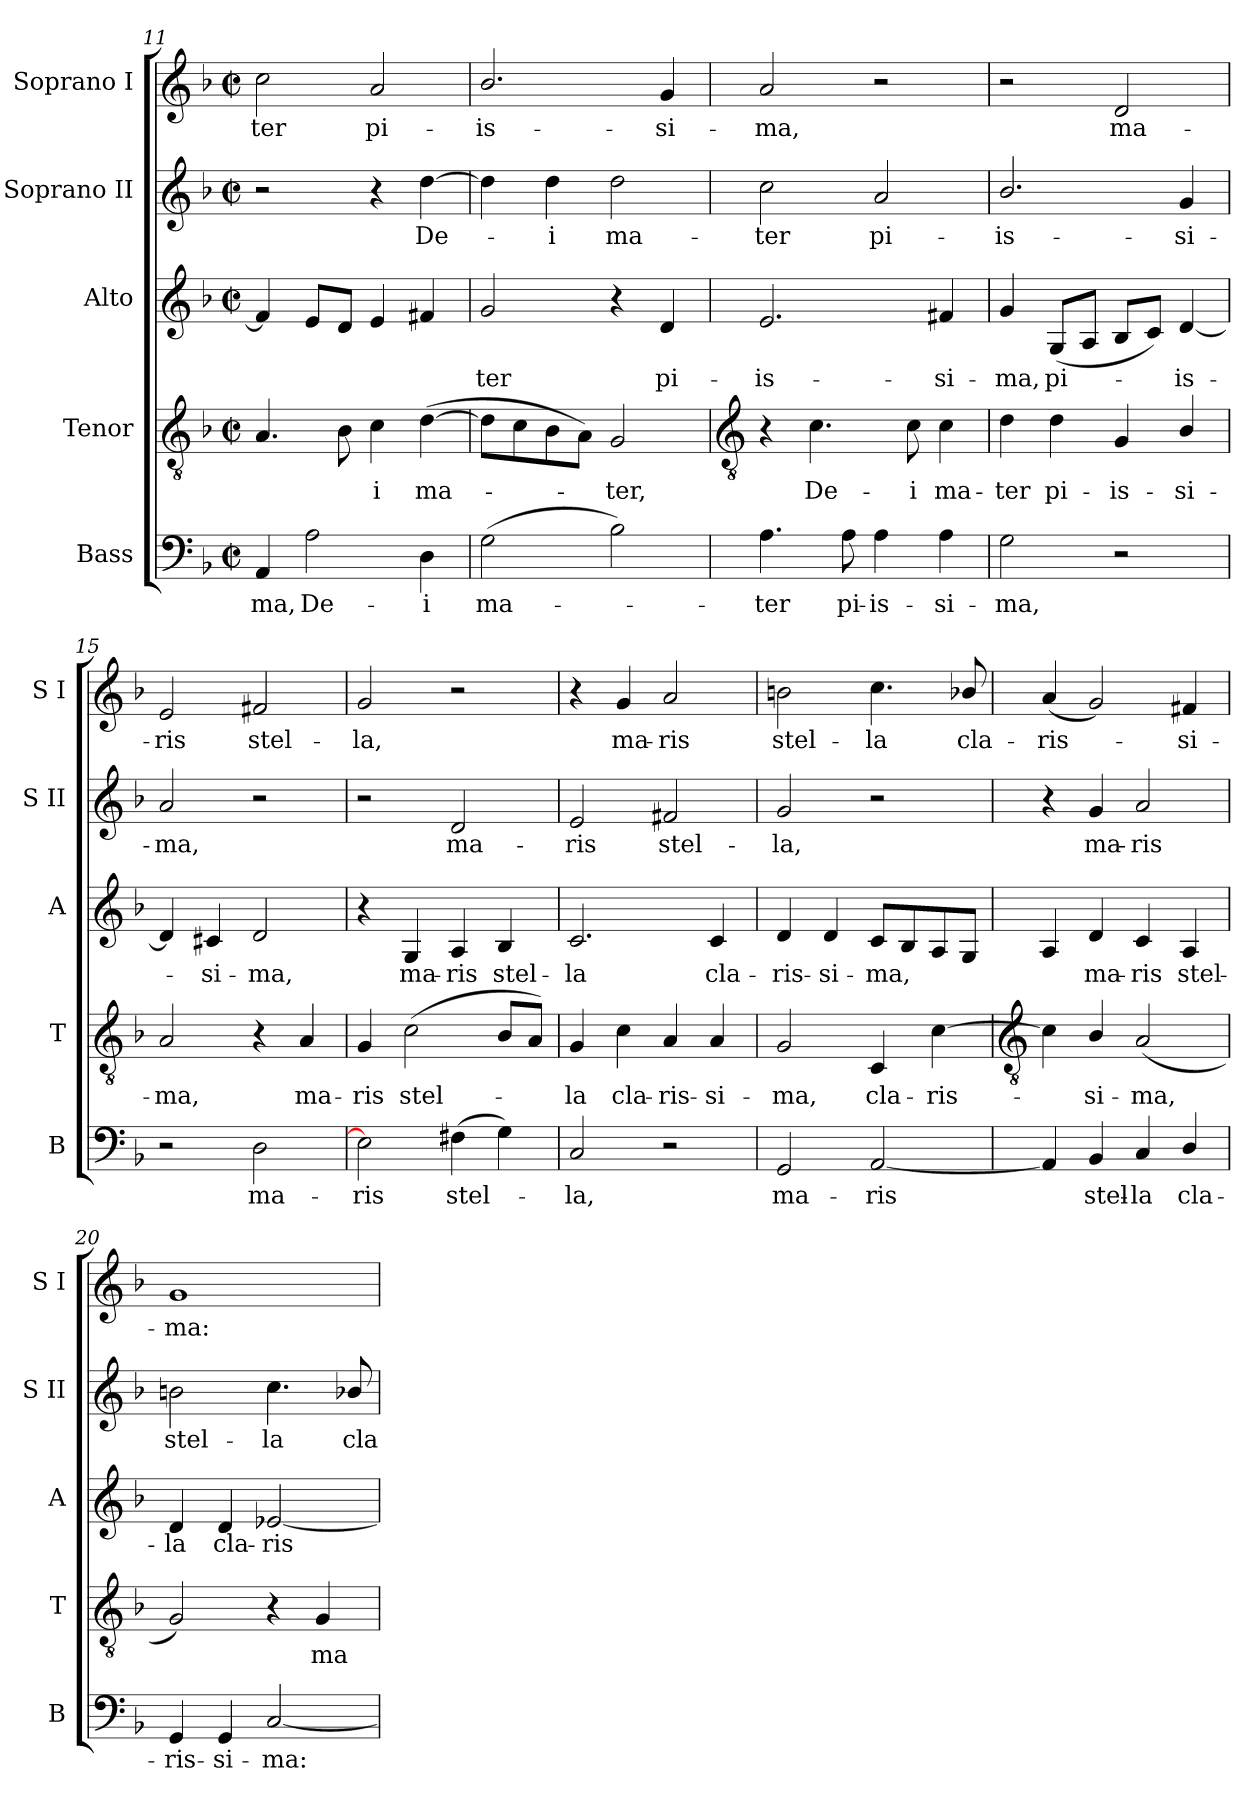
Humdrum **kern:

**kern	**text	**kern	**text	**kern	**text	**kern	**text	**kern	**text
*part5	*part5	*part4	*part4	*part3	*part3	*part2	*part2	*part1	*part1
*staff5	*staff5	*staff4	*staff4	*staff3	*staff3	*staff2	*staff2	*staff1	*staff1
*I"Bass	*	*I"Tenor	*	*I"Alto	*	*I"Soprano II	*	*I"Soprano I	*
*I'B	*	*I'T	*	*I'A	*	*I'S II	*	*I'S I	*
*clefF4	*	*clefGv2	*	*clefG2	*	*clefG2	*	*clefG2	*
*k[b-]	*	*k[b-]	*	*k[b-]	*	*k[b-]	*	*k[b-]	*
*F:	*	*F:	*	*F:	*	*F:	*	*F:	*
*M2/2	*	*M2/2	*	*M2/2	*	*M2/2	*	*M2/2	*
*met(c|)	*	*met(c|)	*	*met(c|)	*	*met(c|)	*	*met(c|)	*
=11	=11	=11	=11	=11	=11	=11	=11	=11	=11
!	!LO:LY:b	!	!	!	!	!	!	!	!LO:LY:b
4AA	-ma,	4.A	.	4f]	.	2r	.	2cc	-ter
!	!LO:LY:b	!	!	!	!	!	!	!	!
2A	De-	.	.	8eL	.	.	.	.	.
.	.	8B-	.	8dJ	.	.	.	.	.
!	!	!	!LO:LY:b	!	!	!	!	!	!LO:LY:b
.	.	4c	i	4e	.	4r	.	2a	pi-
!	!LO:LY:b	!	!LO:LY:b	!	!	!	!LO:LY:b	!	!
4D	-i	(>[4d	ma-	4f#X	.	[4dd	De-	.	.
=12	=12	=12	=12	=12	=12	=12	=12	=12	=12
!	!LO:LY:b	!	!	!	!LO:LY:b	!	!	!	!LO:LY:b
(>2G	ma-	8dL]	.	2g	ter	4dd]	.	2.b-/	-is-
.	.	8c	.	.	.	.	.	.	.
!	!	!	!	!	!	!	!LO:LY:b	!	!
.	.	8B-	.	.	.	4dd	i	.	.
.	.	8AJ)	.	.	.	.	.	.	.
!	!	!	!LO:LY:b	!	!	!	!LO:LY:b	!	!
2B-)	.	2G	ter,	4r	.	2dd	ma-	.	.
!	!	!	!	!	!LO:LY:b	!	!	!	!LO:LY:b
.	.	.	.	4d	pi-	.	.	4g	-si-
!!LO:LB:g=z
=13	=13	=13	=13	=13	=13	=13	=13	=13	=13
*	*	*clefGv2	*	*	*	*	*	*	*
!	!LO:LY:b	!	!	!	!LO:LY:b	!	!LO:LY:b	!	!LO:LY:b
4.A	ter	4r	.	2.e	-is-	2cc	-ter	2a	-ma,
!	!	!	!LO:LY:b	!	!	!	!	!	!
.	.	4.c	De-	.	.	.	.	.	.
!	!LO:LY:b	!	!	!	!	!	!	!	!
8A	pi-	.	.	.	.	.	.	.	.
!	!LO:LY:b	!	!	!	!	!	!LO:LY:b	!	!
4A	-is-	.	.	.	.	2a	pi-	2r	.
!	!	!	!LO:LY:b	!	!	!	!	!	!
.	.	8c	-i	.	.	.	.	.	.
!	!LO:LY:b	!	!LO:LY:b	!	!LO:LY:b	!	!	!	!
4A	-si-	4c	ma-	4f#X	-si-	.	.	.	.
=14	=14	=14	=14	=14	=14	=14	=14	=14	=14
!	!LO:LY:b	!	!LO:LY:b	!	!LO:LY:b	!	!LO:LY:b	!	!
2G	-ma,	4d	-ter	4g	-ma,	2.b-/	-is-	2r	.
!	!	!	!LO:LY:b	!	!LO:LY:b	!	!	!	!
.	.	4d	pi-	(<8GL	pi-	.	.	.	.
.	.	.	.	8AJ	.	.	.	.	.
!	!	!	!LO:LY:b	!	!	!	!	!	!LO:LY:b
2r	.	4G	-is-	8B-L	.	.	.	2d	ma-
.	.	.	.	8cJ)	.	.	.	.	.
!	!	!	!LO:LY:b	!	!LO:LY:b	!	!LO:LY:b	!	!
.	.	4B-/	-si-	[4d	is-	4g	-si-	.	.
=15	=15	=15	=15	=15	=15	=15	=15	=15	=15
!	!	!	!LO:LY:b	!	!	!	!LO:LY:b	!	!LO:LY:b
2r	.	2A	-ma,	4d]	.	2a	-ma,	2e	-ris
!	!	!	!	!	!LO:LY:b	!	!	!	!
.	.	.	.	4c#X	si-	.	.	.	.
!	!LO:LY:b	!	!	!	!LO:LY:b	!	!	!	!LO:LY:b
2D	ma-	4r	.	2d	-ma,	2r	.	2f#X	stel-
!	!	!	!LO:LY:b	!	!	!	!	!	!
.	.	4A	ma-	.	.	.	.	.	.
=16	=16	=16	=16	=16	=16	=16	=16	=16	=16
!	!LO:LY:b	!	!LO:LY:b	!	!	!	!	!	!LO:LY:b
2E]	-ris	4G	-ris	4r	.	2r	.	2g	-la,
!	!	!	!LO:LY:b	!	!LO:LY:b	!	!	!	!
.	.	(<2c	stel-	4G	ma-	.	.	.	.
!	!LO:LY:b	!	!	!	!LO:LY:b	!	!LO:LY:b	!	!
(>4F#X	stel-	.	.	4A	-ris	2d	ma-	2r	.
!	!	!	!	!	!LO:LY:b	!	!	!	!
4G)	.	8B-L	.	4B-	stel-	.	.	.	.
.	.	8AJ)	.	.	.	.	.	.	.
=17	=17	=17	=17	=17	=17	=17	=17	=17	=17
!	!LO:LY:b	!	!LO:LY:b	!	!LO:LY:b	!	!LO:LY:b	!	!
2C	la,	4G	la	2.c	-la	2e	-ris	4r	.
!	!	!	!LO:LY:b	!	!	!	!	!	!LO:LY:b
.	.	4c	cla-	.	.	.	.	4g	ma-
!	!	!	!LO:LY:b	!	!	!	!LO:LY:b	!	!LO:LY:b
2r	.	4A	-ris-	.	.	2f#X	stel-	2a	-ris
!	!	!	!LO:LY:b	!	!LO:LY:b	!	!	!	!
.	.	4A	-si-	4c	cla-	.	.	.	.
=18	=18	=18	=18	=18	=18	=18	=18	=18	=18
!	!LO:LY:b	!	!LO:LY:b	!	!LO:LY:b	!	!LO:LY:b	!	!LO:LY:b
2GG	ma-	2G	-ma,	4d	-ris-	2g	-la,	2bn	stel-
!	!	!	!	!	!LO:LY:b	!	!	!	!
.	.	.	.	4d	-si-	.	.	.	.
!	!LO:LY:b	!	!LO:LY:b	!	!LO:LY:b	!	!	!	!LO:LY:b
[2AA	-ris	4C	cla-	8cL	-ma,	2r	.	4.cc	-la
.	.	.	.	8B-	.	.	.	.	.
!	!	!	!LO:LY:b	!	!	!	!	!	!
.	.	[4c	-ris-	8A	.	.	.	.	.
!	!	!	!	!	!	!	!	!	!LO:LY:b
.	.	.	.	8GJ	.	.	.	8b-X/	cla-
!!LO:LB:g=z
=19	=19	=19	=19	=19	=19	=19	=19	=19	=19
*	*	*clefGv2	*	*	*	*	*	*	*
!	!	!	!	!	!	!	!	!	!LO:LY:b
4AA]	.	4c]	.	4A	.	4r	.	(<4a	-ris-
!	!LO:LY:b	!	!LO:LY:b	!	!LO:LY:b	!	!LO:LY:b	!	!
4BB-	stel-	4B-/	si-	4d	ma-	4g	ma-	2g)	.
!	!LO:LY:b	!	!LO:LY:b	!	!LO:LY:b	!	!LO:LY:b	!	!
4C	-la	(<2A	-ma,	4c	-ris	2a	-ris	.	.
!	!LO:LY:b	!	!	!	!LO:LY:b	!	!	!	!LO:LY:b
4D/	cla-	.	.	4A	stel-	.	.	4f#X	si-
=20	=20	=20	=20	=20	=20	=20	=20	=20	=20
!	!LO:LY:b	!	!	!	!LO:LY:b	!	!LO:LY:b	!	!LO:LY:b
4GG	-ris-	2G)	.	4d	-la	2bn	stel-	1g	-ma:
!	!LO:LY:b	!	!	!	!LO:LY:b	!	!	!	!
4GG	-si-	.	.	4d	cla-	.	.	.	.
!	!LO:LY:b	!	!	!	!LO:LY:b	!	!LO:LY:b	!	!
[2C	-ma:	4r	.	[2e-X	-ris-	4.cc	-la	.	.
!	!	!	!LO:LY:b	!	!	!	!	!	!
.	.	4G	ma-	.	.	.	.	.	.
!	!	!	!	!	!	!	!LO:LY:b	!	!
.	.	.	.	.	.	8b-X/	cla-	.	.
=	=	=	=	=	=	=	=	=	=
*-	*-	*-	*-	*-	*-	*-	*-	*-	*-
